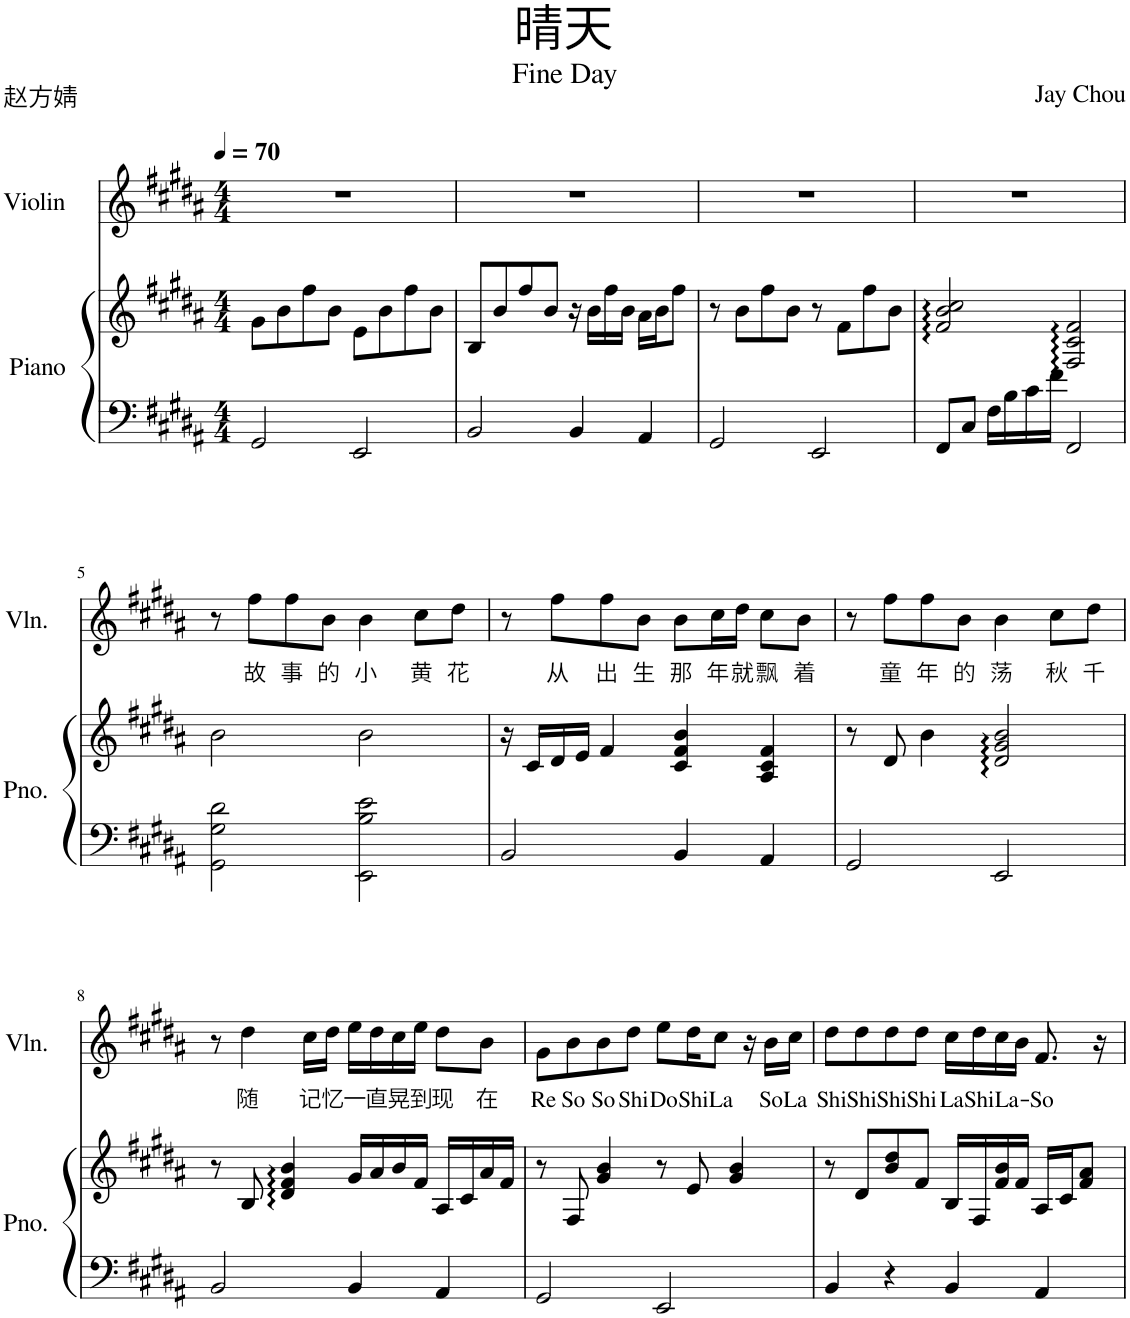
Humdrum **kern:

**kern	**kern	**kern	**text
*part2	*part2	*part1	*part1
*staff3	*staff2	*staff1	*staff1
*I"Piano	*	*I"Violin	*
*I'Pno.	*	*I'Vln.	*
*clefF4	*clefG2	*clefG2	*
*k[f#c#g#d#a#]	*k[f#c#g#d#a#]	*k[f#c#g#d#a#]	*
*M4/4	*M4/4	*M4/4	*
*MM70	*MM70	*MM70	*
=1	=1	=1	=1
2GG#/	8g#\L	1r	.
.	8b\	.	.
.	8ff#\	.	.
.	8b\J	.	.
2EE/	8e\L	.	.
.	8b\	.	.
.	8ff#\	.	.
.	8b\J	.	.
=2	=2	=2	=2
2BB/	8B/L	1r	.
.	8b/	.	.
.	8ff#/	.	.
.	8b/J	.	.
4BB/	16r	.	.
.	16b\LL	.	.
.	16ff#\	.	.
.	16b\JJ	.	.
4AA#/	16a#\LL	.	.
.	16b\J	.	.
.	8ff#\J	.	.
=3	=3	=3	=3
2GG#/	8r	1r	.
.	8b\L	.	.
.	8ff#\	.	.
.	8b\J	.	.
2EE/	8r	.	.
.	8f#\L	.	.
.	8ff#\	.	.
.	8b\J	.	.
=4	=4	=4	=4
8FF#/L	2f#/ 2b/ 2cc#/	1r	.
8C#/J	.	.	.
16F#\LL	.	.	.
16B\	.	.	.
16c#\	.	.	.
16f#\JJ	.	.	.
2FF#/	2F#/ 2c#/ 2f#/	.	.
!!LO:LB:g=z
=5	=5	=5	=5
2GG#\ 2G#\ 2d#\	2b\	8r	.
!	!	!	!LO:LY:b
.	.	8ff#\L	故
!	!	!	!LO:LY:b
.	.	8ff#\	事
!	!	!	!LO:LY:b
.	.	8b\J	的
!	!	!	!LO:LY:b
2EE\ 2B\ 2e\	2b\	4b\	小
!	!	!	!LO:LY:b
.	.	8cc#\L	黄
!	!	!	!LO:LY:b
.	.	8dd#\J	花
=6	=6	=6	=6
2BB/	16r	8r	.
.	16c#/LL	.	.
!	!	!	!LO:LY:b
.	16d#/	8ff#\L	从
.	16e/JJ	.	.
!	!	!	!LO:LY:b
.	4f#/	8ff#\	出
!	!	!	!LO:LY:b
.	.	8b\J	生
!	!	!	!LO:LY:b
4BB/	4c#/ 4f#/ 4b/	8b\L	那
!	!	!	!LO:LY:b
.	.	16cc#\L	年
!	!	!	!LO:LY:b
.	.	16dd#\JJ	就
!	!	!	!LO:LY:b
4AA#/	4A#/ 4c#/ 4f#/	8cc#\L	飘
!	!	!	!LO:LY:b
.	.	8b\J	着
=7	=7	=7	=7
2GG#/	8r	8r	.
!	!	!	!LO:LY:b
.	8d#/	8ff#\L	童
!	!	!	!LO:LY:b
.	4b\	8ff#\	年
!	!	!	!LO:LY:b
.	.	8b\J	的
!	!	!	!LO:LY:b
2EE/	2d#/ 2g#/ 2b/	4b\	荡
!	!	!	!LO:LY:b
.	.	8cc#\L	秋
!	!	!	!LO:LY:b
.	.	8dd#\J	千
!!LO:LB:g=z
=8	=8	=8	=8
2BB/	8r	8r	.
!	!	!	!LO:LY:b
.	8B/	4dd#\	随
.	4d#/ 4f#/ 4b/	.	.
!	!	!	!LO:LY:b
.	.	16cc#\LL	记
!	!	!	!LO:LY:b
.	.	16dd#\JJ	忆
!	!	!	!LO:LY:b
4BB/	16g#/LL	16ee\LL	一
!	!	!	!LO:LY:b
.	16a#/	16dd#\	直
!	!	!	!LO:LY:b
.	16b/	16cc#\	晃
!	!	!	!LO:LY:b
.	16f#/JJ	16ee\JJ	到
!	!	!	!LO:LY:b
4AA#/	16A#/LL	8dd#\L	现
.	16c#/	.	.
!	!	!	!LO:LY:b
.	16a#/	8b\J	在
.	16f#/JJ	.	.
=9	=9	=9	=9
!	!	!	!LO:LY:b
2GG#/	8r	8g#\L	Re
!	!	!	!LO:LY:b
.	8F#/	8b\	So
!	!	!	!LO:LY:b
.	4g#/ 4b/	8b\	So
!	!	!	!LO:LY:b
.	.	8dd#\J	Shi
!	!	!	!LO:LY:b
2EE/	8r	8ee\L	Do
!	!	!	!LO:LY:b
.	8e/	16dd#\K	Shi
!	!	!	!LO:LY:b
.	.	8cc#\J	La
.	4g#/ 4b/	.	.
.	.	16r	.
!	!	!	!LO:LY:b
.	.	16b\LL	So
!	!	!	!LO:LY:b
.	.	16cc#\JJ	La
=10	=10	=10	=10
!	!	!	!LO:LY:b
4BB/	8r	8dd#\L	Shi
!	!	!	!LO:LY:b
.	8d#/L	8dd#\	Shi
!	!	!	!LO:LY:b
4r	8b/ 8dd#/	8dd#\	Shi
!	!	!	!LO:LY:b
.	8f#/J	8dd#\J	Shi
!	!	!	!LO:LY:b
4BB/	16B/LL	16cc#\LL	La
!	!	!	!LO:LY:b
.	16F#/	16dd#\	Shi
!	!	!	!LO:LY:b
.	16f#/ 16b/	16cc#\	La-
.	16f#/JJ	16b\JJ	.
!	!	!	!LO:LY:b
4AA#/	16A#/LL	8.f#/	-So
.	16c#/J	.	.
.	8f#/ 8a#/J	.	.
.	.	16r	.
=	=	=	=
*-	*-	*-	*-
